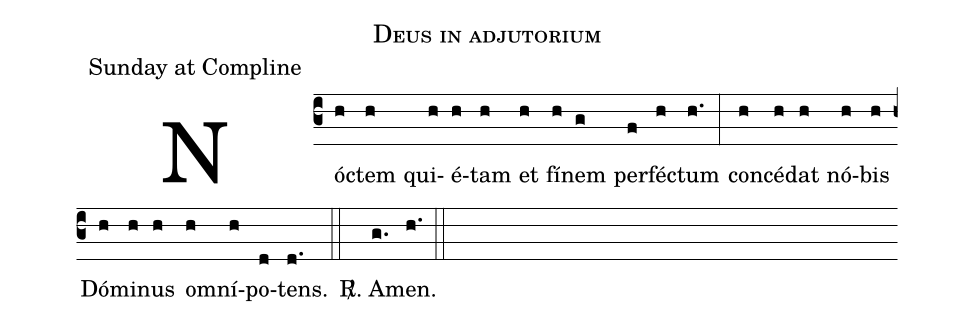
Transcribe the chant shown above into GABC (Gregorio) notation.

name:Deus in adjutorium;
office-part:Sunday at Compline;
%%
(c3) Nóc(h)tem(h) qui(h)é(h)tam(h) et(h) fí(h)nem(g) per(f)féc(h)tum(h.) (:)
con(h)cé(h)dat(h) nó(h)bis(h) Dó(h)mi(h)nus(h) om(h)ní(h)po(d)tens.(d.) (::)
<sp>R/</sp>. A(g.)men.(h.) (::)
